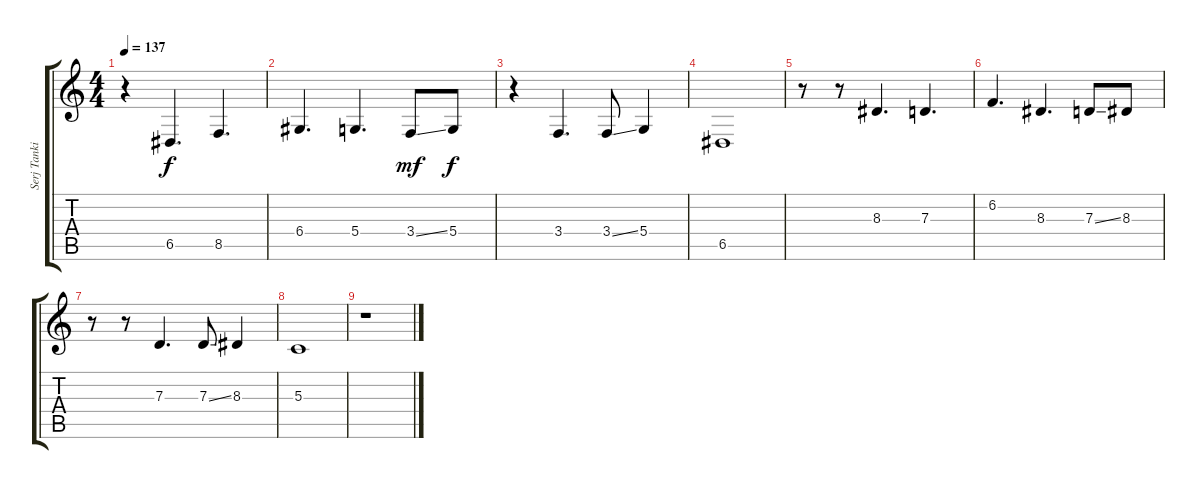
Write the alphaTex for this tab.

\track ("Serj Tankian - Vocals" "Serj Tanki") {instrument oboe}
\staff {score tabs}
\tuning (E4 B3 G3 D3 A2 E2) {hide}
\ts (4 4)
\tempo 137
\clef g2
\ks c
r.4{dy f} 6.5.4{d} 8.5.4{d} |
6.4.4{d} 5.4.4{d} 3.4{ss}.8{dy mf} 5.4.8{dy f} |
r.4 3.4.4{d} 3.4{ss}.8 5.4.4 |
6.5.1 |
r.8 r.8 8.3.4{d} 7.3.4{d} |
6.2.4{d} 8.3.4{d} 7.3{ss}.8 8.3.8 |
r.8 r.8 7.3.4{d} 7.3{ss}.8 8.3.4 |
5.3.1 |
r.1
